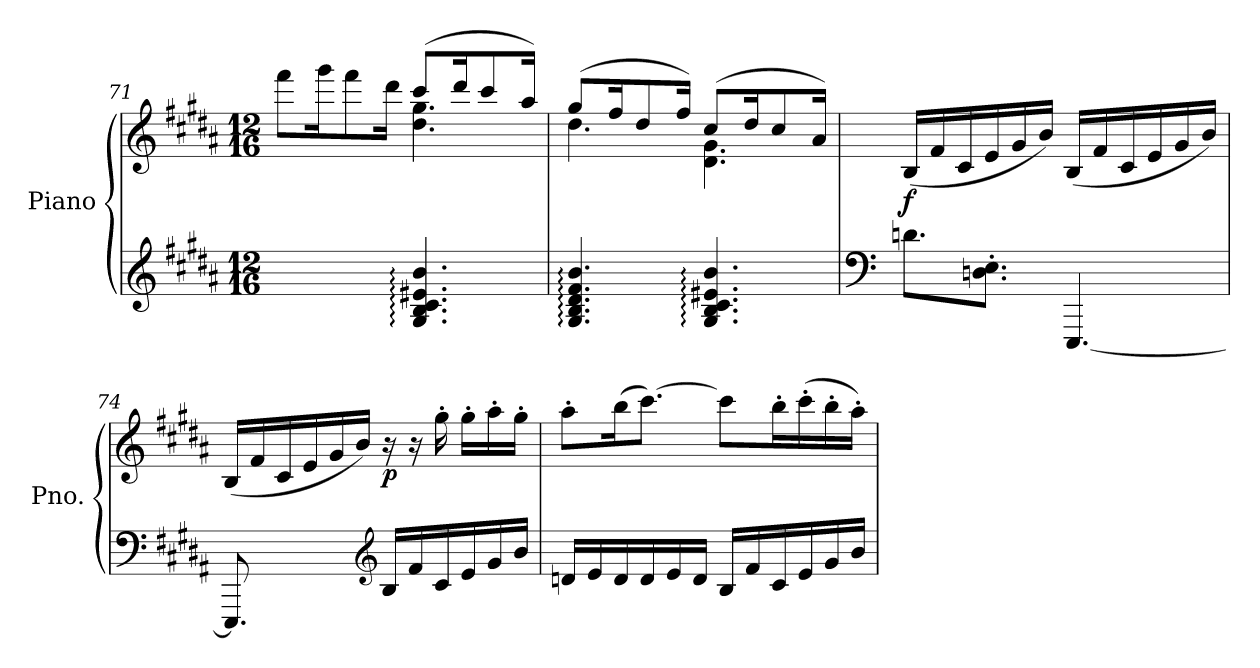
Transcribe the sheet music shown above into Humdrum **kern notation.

**kern	**kern	**dynam
*part1	*part1	*part1
*staff2	*staff1	*staff1/2
*I"Piano	*	*
*I'Pno.	*	*
*clefG2	*clefG2	*
*k[f#c#g#d#a#]	*k[f#c#g#d#a#]	*
*M12/16	*M12/16	*
=71	=71	=71
*	*^	*
4.G#/yy] 4.B/yy] 4.d#/yy] 4.f#/yy] 4.b/yy]	8fff#\L	4.ddd#\yy] 4.fff#\yy] 4.bbb\yy] 4.dddd#\yy]	.
.	16ggg#\K	.	.
.	8fff#\	.	.
.	16ddd#\Jk	.	.
4.G#/: 4.B/: 4.c#/: 4.e#X/: 4.b/:	(>8ccc#/L	4.dd#\ 4.gg#\	.
.	16ddd#/K	.	.
.	8ccc#/	.	.
.	16aa#/Jk)	.	.
=72	=72	=72	=72
4.G#/: 4.B/: 4.d#/: 4.f#/: 4.b/:	(>8gg#/L	4.dd#\	.
.	16ff#/K	.	.
.	8dd#/	.	.
.	16ff#/Jk)	.	.
4.G#/: 4.B/: 4.c#/: 4.e#X/: 4.b/:	(>8cc#/L	4.d#\ 4.g#\	.
.	16dd#/K	.	.
.	8cc#/	.	.
.	16a#/Jk)	.	.
*	*v	*v	*
!!LO:LB:g=z
=73	=73	=73
*clefF4	*	*
!	!	!LO:DY:b
8.dn\L	(<16B/LL	f
.	16f#/	.
.	16c#/	.
8.Dn\' 8.E\'J	16e/	.
.	16g#/	.
.	16b/JJ)	.
[4.EEE/	(<16B/LL	.
.	16f#/	.
.	16c#/	.
.	16e/	.
.	16g#/	.
.	16b/JJ)	.
=74	=74	=74
8.EEE/]	(<16B/LL	.
.	16f#/	.
.	16c#/	.
8.ryy	16e/	.
.	16g#/	.
.	16b/JJ)	.
*clefG2	*	*
!	!	!LO:DY:b
16B/LL	16r	p
16f#/	16r	.
16c#/	16gg#'\	.
16e/	16gg#'\LL	.
16g#/	16aa#'\	.
16b/JJ	16gg#'\JJ	.
=75	=75	=75
16dn/LL	8aa#'\L	.
16e/	.	.
16d/	(>16bb\K	.
16d/	[8.ccc#\J)	.
16e/	.	.
16d/JJ	.	.
16B/LL	8ccc#\L]	.
16f#/	.	.
16c#/	16bb'\L	.
16e/	(>16ccc#'\	.
16g#/	16bb'\	.
16b/JJ	16aa#'\JJ)	.
=	=	=
*-	*-	*-
